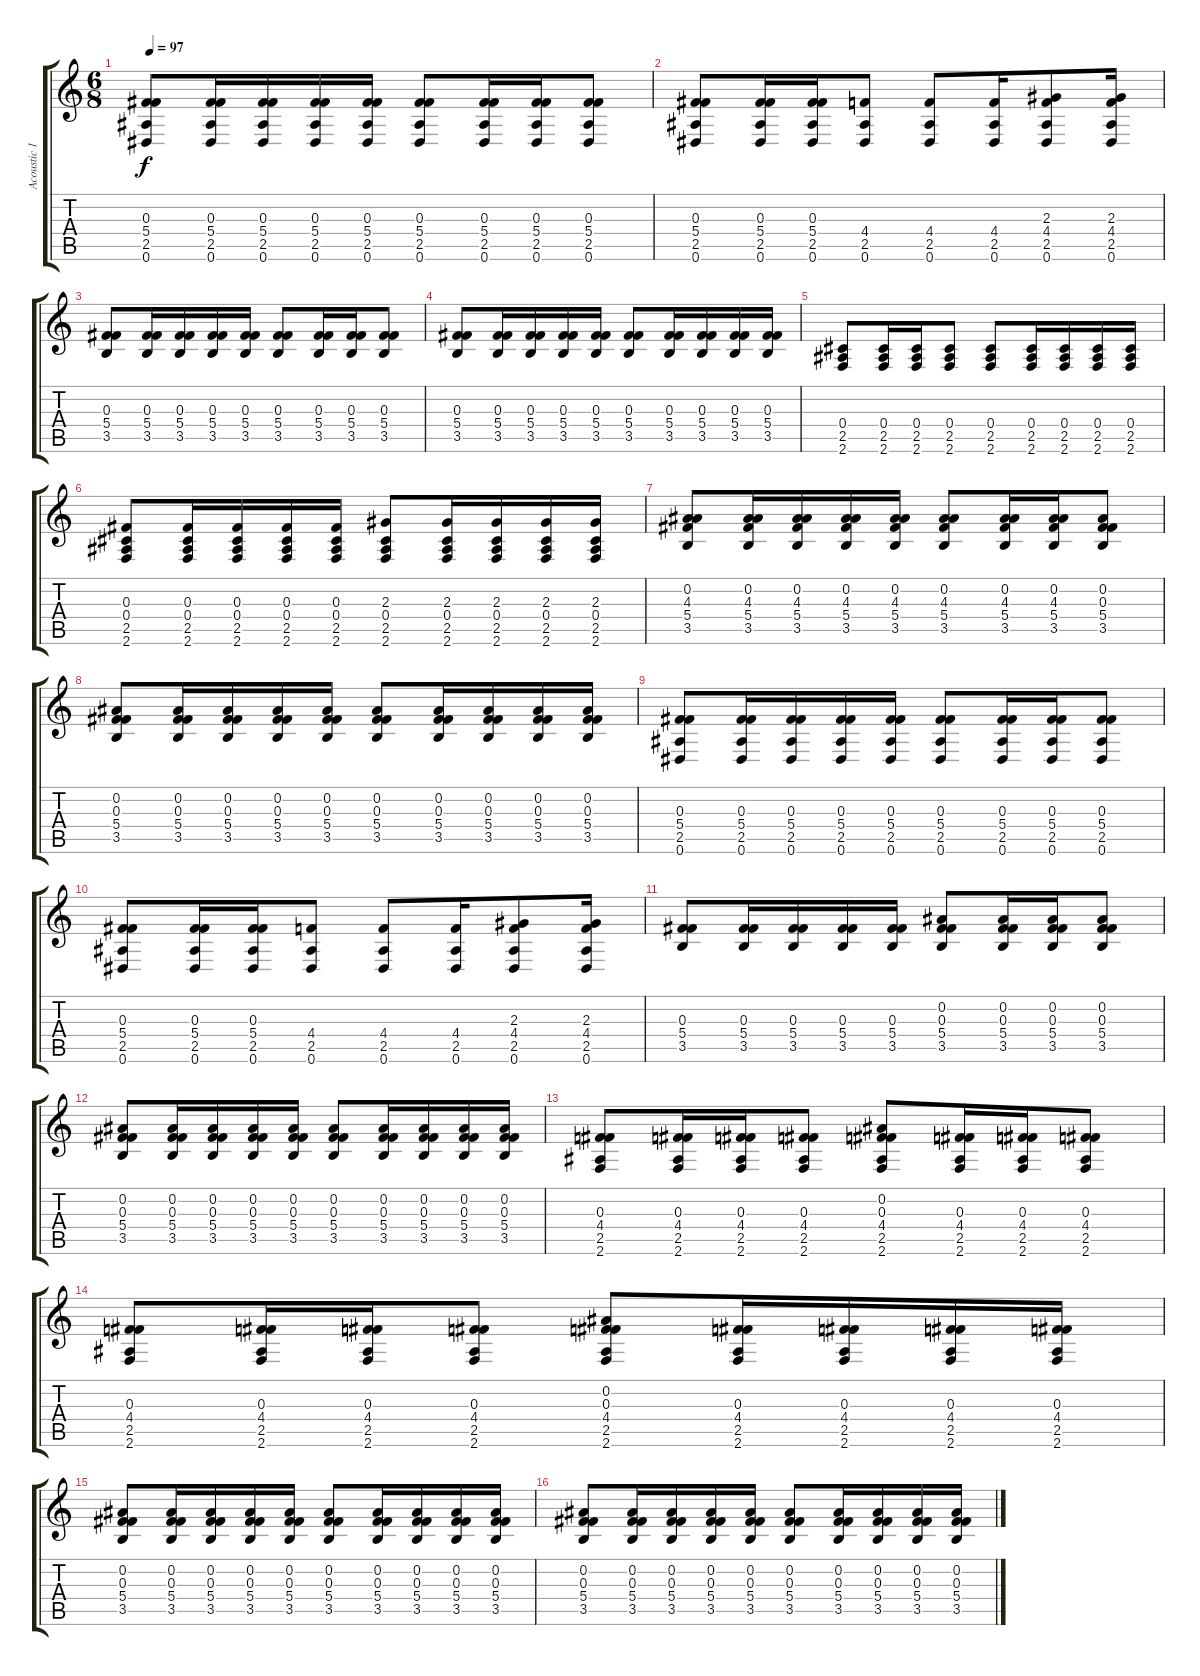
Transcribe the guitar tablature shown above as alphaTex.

\track ("Acoustic 1" "Acoustic 1") {instrument acousticguitarnylon}
\staff {score tabs}
\tuning (Eb4 Bb3 Gb3 Db3 Ab2 Eb2) {hide}
\ts (6 8)
\tempo 97
\clef g2
\ks c
(0.3 5.4 2.5 0.6).8{dy f instrument acousticguitarnylon} (0.3 5.4 2.5 0.6).16 (0.3 5.4 2.5 0.6).16 (0.3 5.4 2.5 0.6).16 (0.3 5.4 2.5 0.6).16 (0.3 5.4 2.5 0.6).8 (0.3 5.4 2.5 0.6).16 (0.3 5.4 2.5 0.6).16 (0.3 5.4 2.5 0.6).8 |
(0.3 5.4 2.5 0.6).8 (0.3 5.4 2.5 0.6).16 (0.3 5.4 2.5 0.6).16 (4.4 2.5 0.6).8 (4.4 2.5 0.6).8 (4.4 2.5 0.6).16 (2.3 4.4 2.5 0.6).8 (2.3 4.4 2.5 0.6).16 |
(0.3 5.4 3.5).8 (0.3 5.4 3.5).16 (0.3 5.4 3.5).16 (0.3 5.4 3.5).16 (0.3 5.4 3.5).16 (0.3 5.4 3.5).8 (0.3 5.4 3.5).16 (0.3 5.4 3.5).16 (0.3 5.4 3.5).8 |
(0.3 5.4 3.5).8 (0.3 5.4 3.5).16 (0.3 5.4 3.5).16 (0.3 5.4 3.5).16 (0.3 5.4 3.5).16 (0.3 5.4 3.5).8 (0.3 5.4 3.5).16 (0.3 5.4 3.5).16 (0.3 5.4 3.5).16 (0.3 5.4 3.5).16 |
(0.4 2.5 2.6).8 (0.4 2.5 2.6).16 (0.4 2.5 2.6).16 (0.4 2.5 2.6).8 (0.4 2.5 2.6).8 (0.4 2.5 2.6).16 (0.4 2.5 2.6).16 (0.4 2.5 2.6).16 (0.4 2.5 2.6).16 |
(0.3 0.4 2.5 2.6).8 (0.3 0.4 2.5 2.6).16 (0.3 0.4 2.5 2.6).16 (0.3 0.4 2.5 2.6).16 (0.3 0.4 2.5 2.6).16 (2.3 0.4 2.5 2.6).8 (2.3 0.4 2.5 2.6).16 (2.3 0.4 2.5 2.6).16 (2.3 0.4 2.5 2.6).16 (2.3 0.4 2.5 2.6).16 |
(0.2 4.3 5.4 3.5).8 (0.2 4.3 5.4 3.5).16 (0.2 4.3 5.4 3.5).16 (0.2 4.3 5.4 3.5).16 (0.2 4.3 5.4 3.5).16 (0.2 4.3 5.4 3.5).8 (0.2 4.3 5.4 3.5).16 (0.2 4.3 5.4 3.5).16 (0.2 0.3 5.4 3.5).8 |
(0.2 0.3 5.4 3.5).8 (0.2 0.3 5.4 3.5).16 (0.2 0.3 5.4 3.5).16 (0.2 0.3 5.4 3.5).16 (0.2 0.3 5.4 3.5).16 (0.2 0.3 5.4 3.5).8 (0.2 0.3 5.4 3.5).16 (0.2 0.3 5.4 3.5).16 (0.2 0.3 5.4 3.5).16 (0.2 0.3 5.4 3.5).16 |
(0.3 5.4 2.5 0.6).8 (0.3 5.4 2.5 0.6).16 (0.3 5.4 2.5 0.6).16 (0.3 5.4 2.5 0.6).16 (0.3 5.4 2.5 0.6).16 (0.3 5.4 2.5 0.6).8 (0.3 5.4 2.5 0.6).16 (0.3 5.4 2.5 0.6).16 (0.3 5.4 2.5 0.6).8 |
(0.3 5.4 2.5 0.6).8 (0.3 5.4 2.5 0.6).16 (0.3 5.4 2.5 0.6).16 (4.4 2.5 0.6).8 (4.4 2.5 0.6).8 (4.4 2.5 0.6).16 (2.3 4.4 2.5 0.6).8 (2.3 4.4 2.5 0.6).16 |
(0.3 5.4 3.5).8 (0.3 5.4 3.5).16 (0.3 5.4 3.5).16 (0.3 5.4 3.5).16 (0.3 5.4 3.5).16 (0.2 0.3 5.4 3.5).8 (0.2 0.3 5.4 3.5).16 (0.2 0.3 5.4 3.5).16 (0.2 0.3 5.4 3.5).8 |
(0.2 0.3 5.4 3.5).8 (0.2 0.3 5.4 3.5).16 (0.2 0.3 5.4 3.5).16 (0.2 0.3 5.4 3.5).16 (0.2 0.3 5.4 3.5).16 (0.2 0.3 5.4 3.5).8 (0.2 0.3 5.4 3.5).16 (0.2 0.3 5.4 3.5).16 (0.2 0.3 5.4 3.5).16 (0.2 0.3 5.4 3.5).16 |
(0.3 4.4 2.5 2.6).8 (0.3 4.4 2.5 2.6).16 (0.3 4.4 2.5 2.6).16 (0.3 4.4 2.5 2.6).8 (0.2 0.3 4.4 2.5 2.6).8 (0.3 4.4 2.5 2.6).16 (0.3 4.4 2.5 2.6).16 (0.3 4.4 2.5 2.6).8 |
(0.3 4.4 2.5 2.6).8 (0.3 4.4 2.5 2.6).16 (0.3 4.4 2.5 2.6).16 (0.3 4.4 2.5 2.6).8 (0.2 0.3 4.4 2.5 2.6).8 (0.3 4.4 2.5 2.6).16 (0.3 4.4 2.5 2.6).16 (0.3 4.4 2.5 2.6).16 (0.3 4.4 2.5 2.6).16 |
(0.2 0.3 5.4 3.5).8 (0.2 0.3 5.4 3.5).16 (0.2 0.3 5.4 3.5).16 (0.2 0.3 5.4 3.5).16 (0.2 0.3 5.4 3.5).16 (0.2 0.3 5.4 3.5).8 (0.2 0.3 5.4 3.5).16 (0.2 0.3 5.4 3.5).16 (0.2 0.3 5.4 3.5).16 (0.2 0.3 5.4 3.5).16 |
(0.2 0.3 5.4 3.5).8 (0.2 0.3 5.4 3.5).16 (0.2 0.3 5.4 3.5).16 (0.2 0.3 5.4 3.5).16 (0.2 0.3 5.4 3.5).16 (0.2 0.3 5.4 3.5).8 (0.2 0.3 5.4 3.5).16 (0.2 0.3 5.4 3.5).16 (0.2 0.3 5.4 3.5).16 (0.2 0.3 5.4 3.5).16
